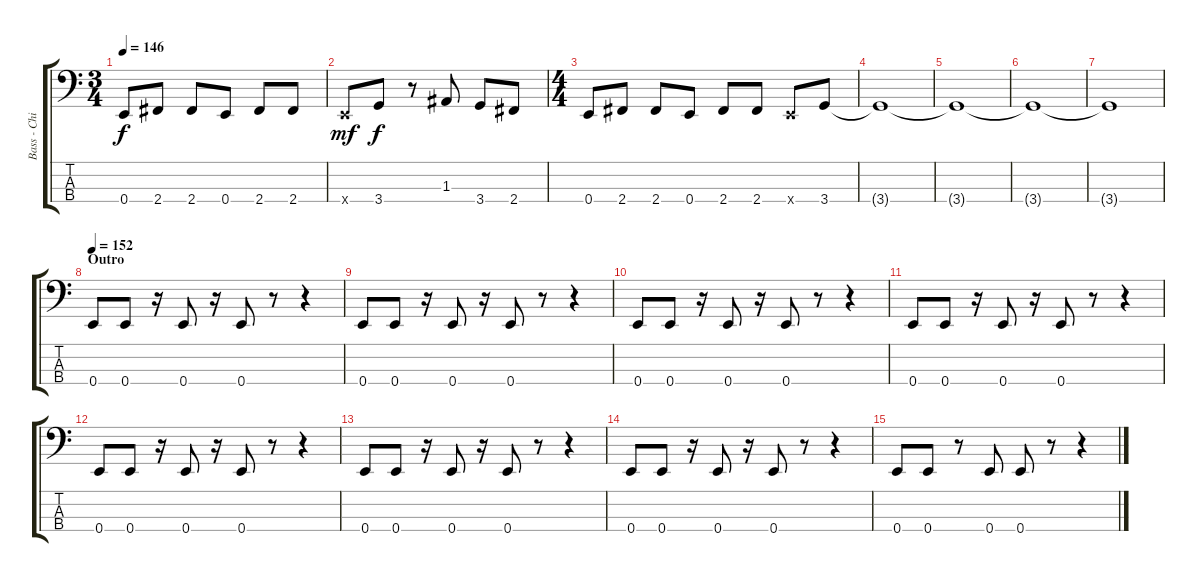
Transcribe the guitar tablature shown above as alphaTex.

\track ("Bass - Chi Cheng" "Bass - Chi") {instrument electricbassfinger}
\staff {score tabs}
\tuning (G2 D2 A1 E1) {hide}
\ts (3 4)
\tempo 146
\clef f4
\ks c
0.4.8{dy f} 2.4.8 2.4.8 0.4.8 2.4.8 2.4.8 |
0.4{x}.8{dy mf} 3.4.8{dy f} r.8 1.3.8 3.4.8 2.4.8 |
\ts (4 4)
0.4.8 2.4.8 2.4.8 0.4.8 2.4.8 2.4.8 0.4{x}.8 3.4.8 |
3.4{t}.1 |
3.4{t}.1 |
3.4{t}.1 |
3.4{t}.1 |
\section ("" "Outro")
\tempo 152
0.4.8 0.4.8 r.16 0.4.8 r.16 0.4.8 r.8 r.4 |
0.4.8 0.4.8 r.16 0.4.8 r.16 0.4.8 r.8 r.4 |
0.4.8 0.4.8 r.16 0.4.8 r.16 0.4.8 r.8 r.4 |
0.4.8 0.4.8 r.16 0.4.8 r.16 0.4.8 r.8 r.4 |
0.4.8 0.4.8 r.16 0.4.8 r.16 0.4.8 r.8 r.4 |
0.4.8 0.4.8 r.16 0.4.8 r.16 0.4.8 r.8 r.4 |
0.4.8 0.4.8 r.16 0.4.8 r.16 0.4.8 r.8 r.4 |
0.4.8 0.4.8 r.8 0.4.8 0.4.8 r.8 r.4
